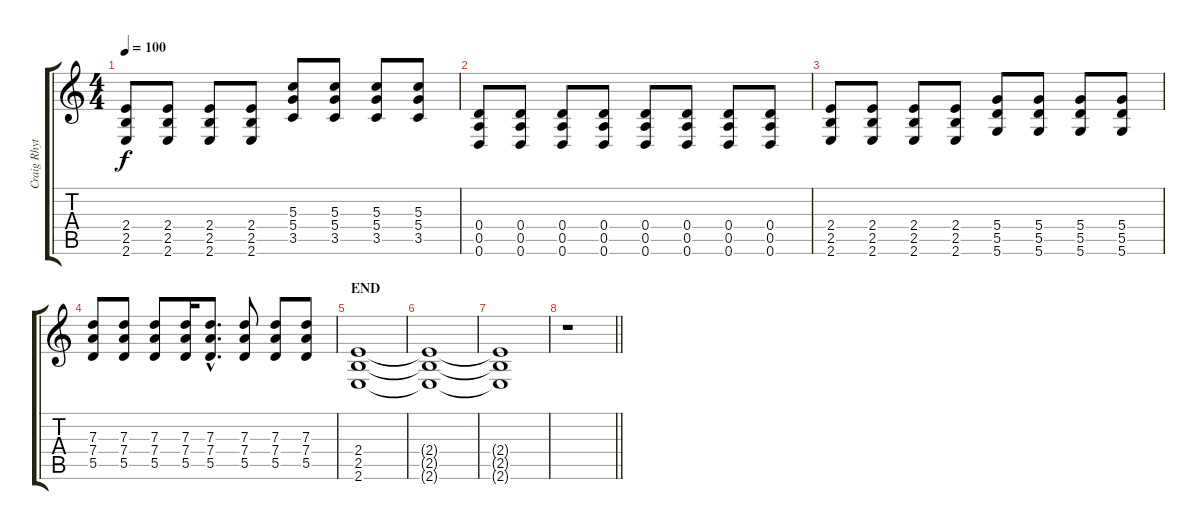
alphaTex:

\track ("Craig Rhythm 1" "Craig Rhyt") {instrument acousticguitarsteel}
\staff {score tabs}
\tuning (E4 B3 G3 D3 A2 D2) {hide}
\ts (4 4)
\tempo 100
\clef g2
\ks c
(2.4 2.5 2.6).8{dy f} (2.4 2.5 2.6).8 (2.4 2.5 2.6).8 (2.4 2.5 2.6).8 (5.3 5.4 3.5).8 (5.3 5.4 3.5).8 (5.3 5.4 3.5).8 (5.3 5.4 3.5).8 |
(0.4 0.5 0.6).8 (0.4 0.5 0.6).8 (0.4 0.5 0.6).8 (0.4 0.5 0.6).8 (0.4 0.5 0.6).8 (0.4 0.5 0.6).8 (0.4 0.5 0.6).8 (0.4 0.5 0.6).8 |
(2.4 2.5 2.6).8 (2.4 2.5 2.6).8 (2.4 2.5 2.6).8 (2.4 2.5 2.6).8 (5.4 5.5 5.6).8 (5.4 5.5 5.6).8 (5.4 5.5 5.6).8 (5.4 5.5 5.6).8 |
(7.3 7.4 5.5).8 (7.3 7.4 5.5).8 (7.3 7.4 5.5).8 (7.3 7.4 5.5).16 (7.3{hac} 7.4{hac} 5.5{hac}).8{d} (7.3 7.4 5.5).8 (7.3 7.4 5.5).8 (7.3 7.4 5.5).8 |
\section ("" "END")
(2.4 2.5 2.6).1 |
(2.4{t} 2.5{t} 2.6{t}).1 |
(2.4{t} 2.5{t} 2.6{t}).1 |
\barLineRight lightlight
r.1
